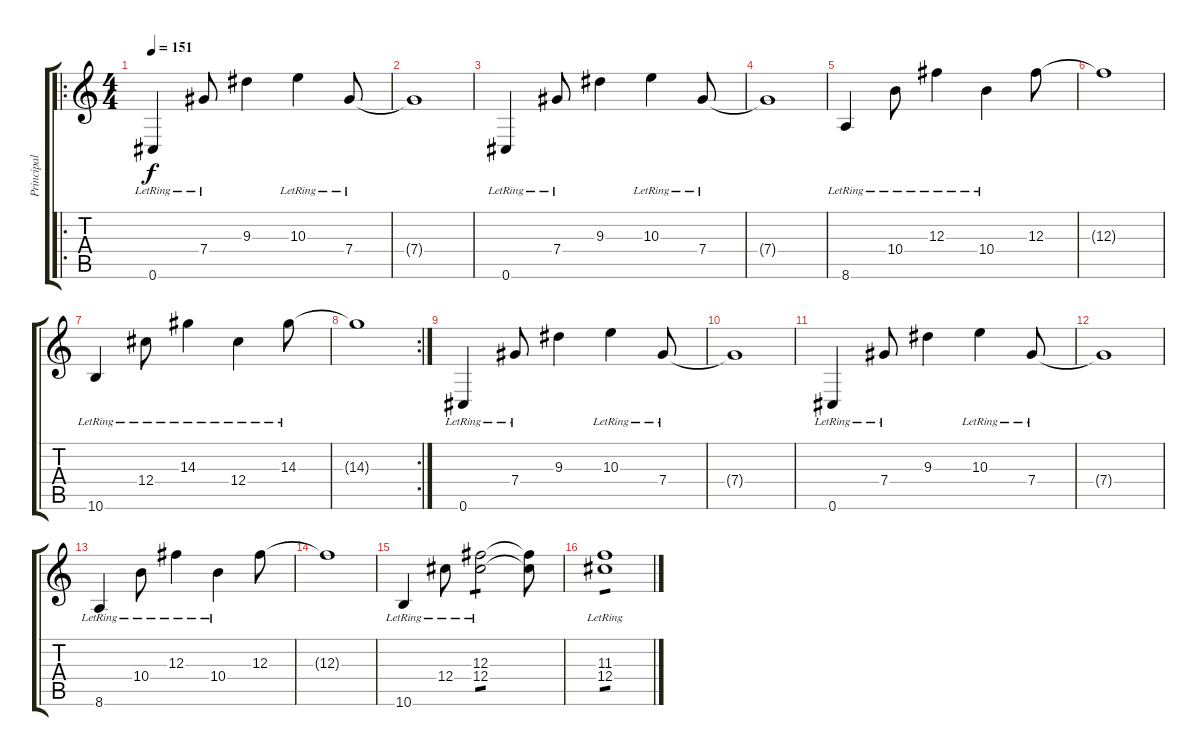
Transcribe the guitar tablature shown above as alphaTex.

\track ("Principal" "Principal") {instrument distortionguitar}
\staff {score tabs}
\tuning (Eb4 Bb3 Gb3 Db3 Ab2 Db2) {hide}
\ro
\ts (4 4)
\tempo 151
\clef g2
\ks c
0.6{lr}.4{dy f} 7.4{lr}.8 9.3.4 10.3{lr}.4 7.4{lr}.8 |
7.4{t}.1 |
0.6{lr}.4 7.4{lr}.8 9.3.4 10.3{lr}.4 7.4{lr}.8 |
7.4{t}.1 |
8.6{lr}.4 10.4{lr}.8 12.3{lr}.4 10.4{lr}.4 12.3.8 |
12.3{t}.1 |
10.6{lr}.4 12.4{lr}.8 14.3{lr}.4 12.4{lr}.4 14.3{lr}.8 |
\rc 2
14.3{t}.1 |
0.6{lr}.4 7.4{lr}.8 9.3.4 10.3{lr}.4 7.4{lr}.8 |
7.4{t}.1 |
0.6{lr}.4 7.4{lr}.8 9.3.4 10.3{lr}.4 7.4{lr}.8 |
7.4{t}.1 |
8.6{lr}.4 10.4{lr}.8 12.3{lr}.4 10.4{lr}.4 12.3.8 |
12.3{t}.1 |
10.6{lr}.4 12.4{lr}.8 (12.3{lr} 12.4{lr}).2{tp 1} (12.3{t} 12.4{t}).8 |
(11.3{lr} 12.4{lr}).1{tp 1}
